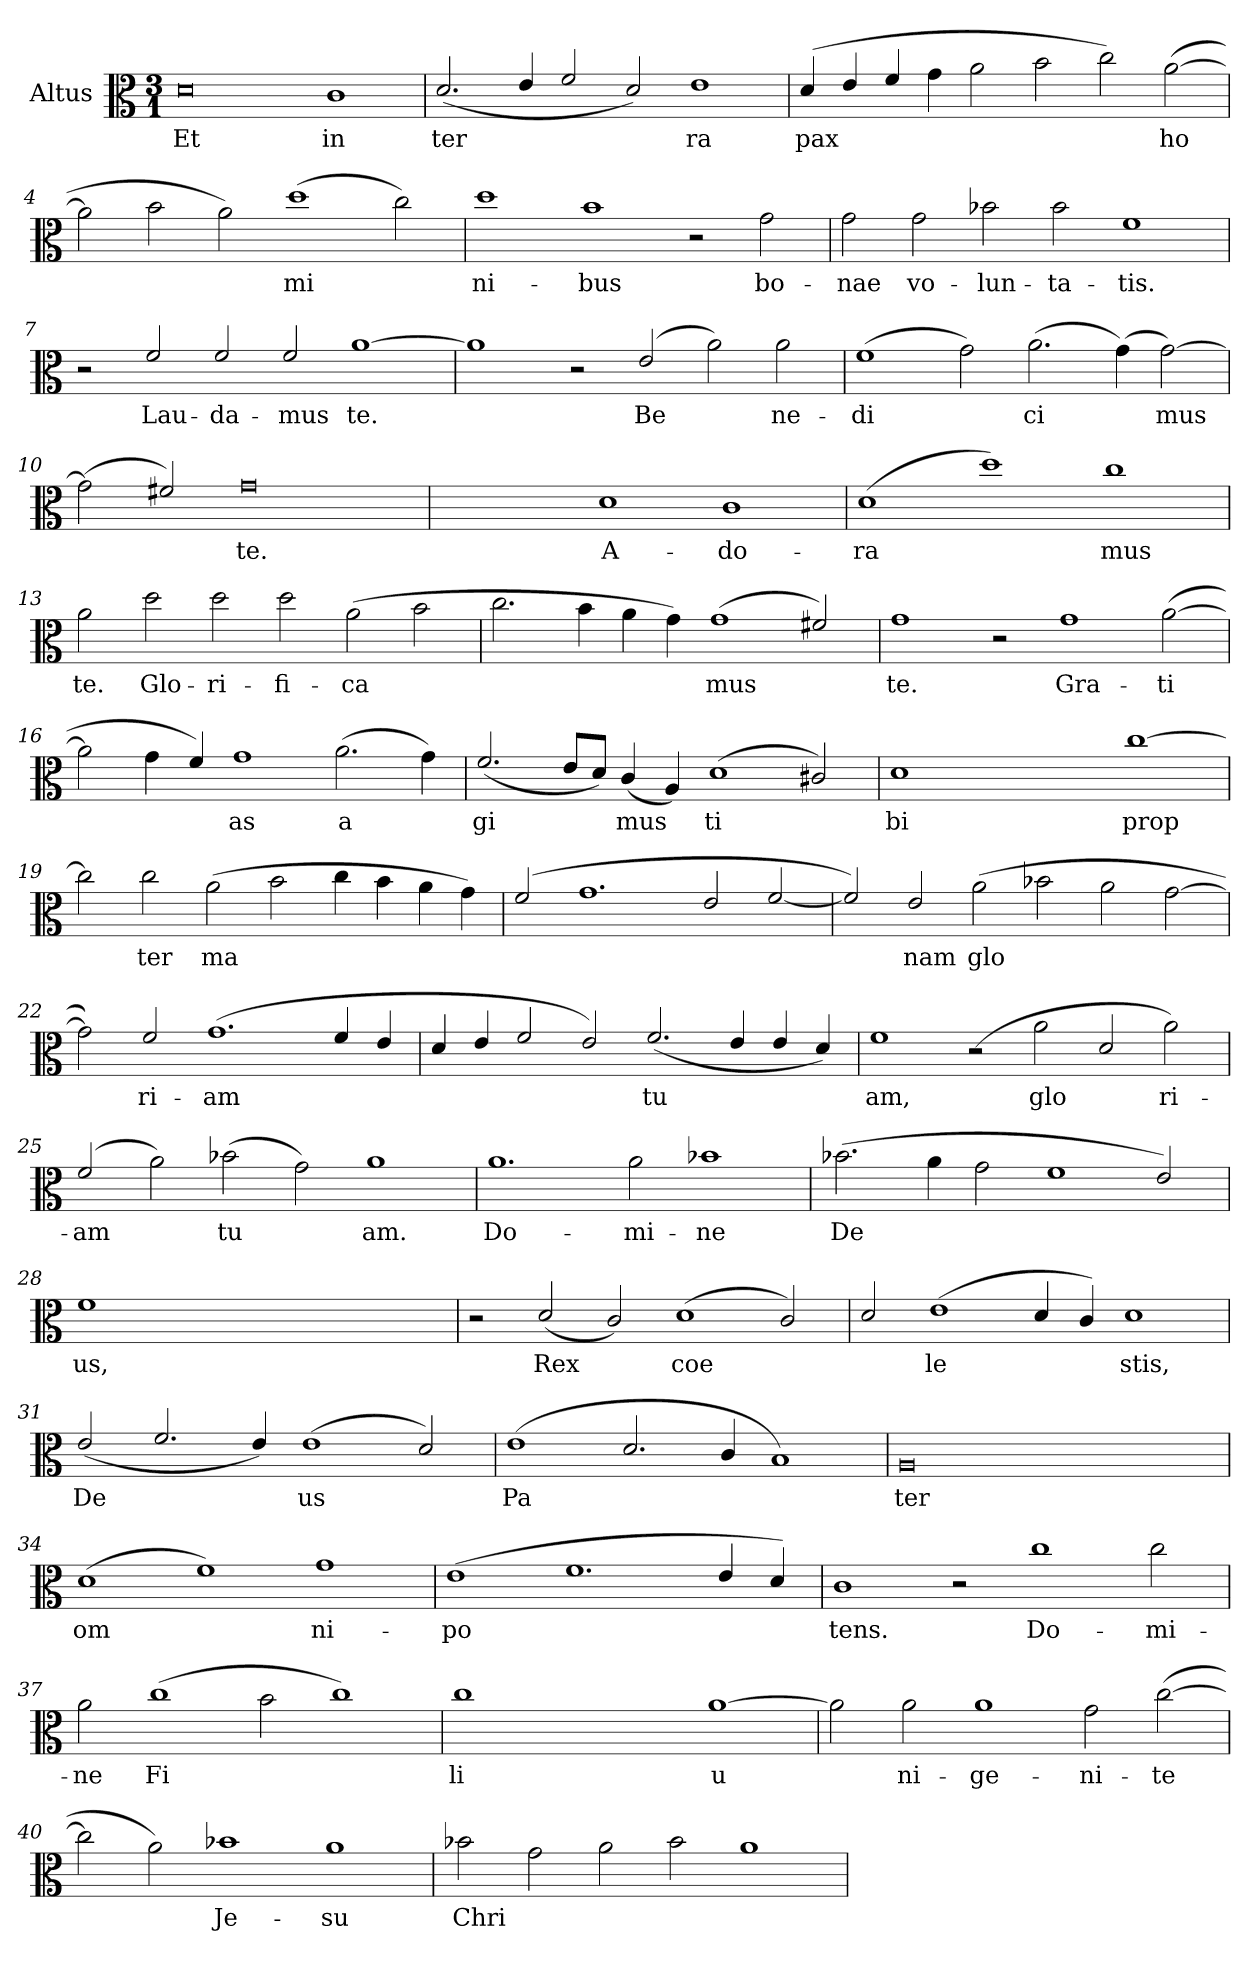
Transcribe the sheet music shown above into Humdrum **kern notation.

**kern	**text
*part1	*part1
*staff1	*staff1
*I"Altus	*
*I'A	*
*clefC3	*
*ITrd4c7	*
*k[b-]	*
*M3/1	*
=1	=1
!	!LO:LY:b
0G	Et
!	!LO:LY:b
1F	in
=2	=2
!	!LO:LY:b
(2.G/	ter
4A/	.
2B-/	.
2G/)	.
!	!LO:LY:b
1A	ra
=3	=3
!	!LO:LY:b
(4G/	pax
4A/	.
4B-/	.
4c\	.
2d\	.
2e\	.
2f\)	.
!	!LO:LY:b
([2d\	ho
!!LO:LB:g=z
=4	=4
2d\]	.
2e\	.
2d\)	.
!	!LO:LY:b
(1g	mi
2f\)	.
=5	=5
!	!LO:LY:b
1g	ni-
!	!LO:LY:b
1e	bus
2r	.
!	!LO:LY:b
2c\	bo-
!!LO:LB:g=z
=6	=6
!	!LO:LY:b
2c\	nae
!	!LO:LY:b
2c\	vo-
!	!LO:LY:b
2e-X\	lun-
!	!LO:LY:b
2e-\	ta-
!	!LO:LY:b
1B-	tis.
=7	=7
2r	.
!	!LO:LY:b
2B-/	Lau-
!	!LO:LY:b
2B-/	da-
!	!LO:LY:b
2B-/	mus
!	!LO:LY:b
[1d	te.
=8	=8
1d]	.
2r	.
!	!LO:LY:b
(2A/	Be
2d\)	.
!	!LO:LY:b
2d\	ne-
!!LO:LB:g=z
=9	=9
!	!LO:LY:b
(1B-	di
2c\)	.
!	!LO:LY:b
(2.d\	ci
(4c\)	.
!	!LO:LY:b
[2c\)	mus
!!LO:LB:g=z
=10	=10
(2c\]	.
2Bn/)	.
!	!LO:LY:b
0c	te.
=11	=11
2ryy	.
2ryy	.
!	!LO:LY:b
1G	A-
!	!LO:LY:b
1F	do-
=12	=12
!	!LO:LY:b
(1G	ra
1g)	.
!	!LO:LY:b
1f	mus
=13	=13
!	!LO:LY:b
2d\	te.
!	!LO:LY:b
2g\	Glo-
!	!LO:LY:b
2g\	ri-
!	!LO:LY:b
2g\	fi-
!	!LO:LY:b
(2d\	ca
2e\	.
!!LO:LB:g=z
=14	=14
2.f\	.
4e\	.
4d\	.
4c\)	.
!	!LO:LY:b
(1c	mus
2Bn/)	.
!!LO:LB:g=z
=15	=15
!	!LO:LY:b
1c	te.
2r	.
!	!LO:LY:b
1c	Gra-
!	!LO:LY:b
([2d\	ti
=16	=16
2d\]	.
4c\	.
4B-/)	.
!	!LO:LY:b
1c	as
!	!LO:LY:b
(2.d\	a
4c\)	.
=17	=17
!	!LO:LY:b
(2.B-/	gi
8A/L	.
8G/J)	.
!	!LO:LY:b
(4F/	mus
4D/)	.
!	!LO:LY:b
(1G	ti
2F#X/)	.
!!LO:LB:g=z
=18	=18
!	!LO:LY:b
1G	bi
2ryy	.
2ryy	.
!	!LO:LY:b
[1f	prop
=19	=19
2f\]	.
!	!LO:LY:b
2f\	ter
!	!LO:LY:b
(2d\	ma
2e\	.
4f\	.
4e\	.
4d\	.
4c\)	.
!!LO:LB:g=z
=20	=20
(2B-/	.
1.c	.
2A/	.
[2B-/	.
=21	=21
2B-/])	.
!	!LO:LY:b
2A/	nam
!	!LO:LY:b
(2d\	glo
2e-X\	.
2d\	.
[2c\	.
=22	=22
2c\])	.
!	!LO:LY:b
2B-/	ri-
!	!LO:LY:b
(1.c	am
4B-/	.
4A/	.
!!LO:LB:g=z
=23	=23
4G/	.
4A/	.
2B-/	.
2A/)	.
!	!LO:LY:b
(2.B-/	tu
4A/	.
4A/	.
4G/)	.
=24	=24
!	!LO:LY:b
1B-	am,
(2r	.
!	!LO:LY:b
2d\	glo
2G/	.
!	!LO:LY:b
2d\)	ri-
!!LO:LB:g=z
=25	=25
!	!LO:LY:b
(2B-/	am
2d\)	.
!	!LO:LY:b
(2e-X\	tu
2c\)	.
!	!LO:LY:b
1d	am.
=26	=26
!	!LO:LY:b
1.d	Do-
!	!LO:LY:b
2d\	mi-
!	!LO:LY:b
1e-X	ne
=27	=27
!	!LO:LY:b
(2.e-X\	De
4d\	.
2c\	.
1B-	.
2A/)	.
!!LO:LB:g=z
=28	=28
!	!LO:LY:b
1B-	us,
2ryy	.
2ryy	.
2ryy	.
2ryy	.
=29	=29
2r	.
!	!LO:LY:b
(2G/	Rex
2F/)	.
!	!LO:LY:b
(1G	coe
2F/)	.
!!LO:PB:g=z
=30	=30
!	!LO:LY:b
2G/	_-
!	!LO:LY:b
(1A	le
4G/	.
4F/)	.
!	!LO:LY:b
1G	stis,
=31	=31
!	!LO:LY:b
(2A/	De
2.B-/	.
4A/)	.
!	!LO:LY:b
(1A	us
2G/)	.
=32	=32
!	!LO:LY:b
(1A	Pa
2.G/	.
4F/	.
1E)	.
=33	=33
!	!LO:LY:b
0D	ter
2ryy	.
2ryy	.
!!LO:LB:g=z
=34	=34
!	!LO:LY:b
(1G	om
1B-)	.
!	!LO:LY:b
1c	ni-
=35	=35
!	!LO:LY:b
(1A	po
1.B-	.
4A/	.
4G/)	.
!!LO:LB:g=z
=36	=36
!	!LO:LY:b
1F	tens.
2r	.
!	!LO:LY:b
1f	Do-
!	!LO:LY:b
2f\	mi-
=37	=37
!	!LO:LY:b
2d\	ne
!	!LO:LY:b
(1f	Fi
2e\	.
1f)	.
=38	=38
!	!LO:LY:b
1f	li
2ryy	.
2ryy	.
!	!LO:LY:b
[1d	u
!!LO:LB:g=z
=39	=39
2d\]	.
!	!LO:LY:b
2d\	ni-
!	!LO:LY:b
1d	ge-
!	!LO:LY:b
2c\	ni-
!	!LO:LY:b
([2f\	te
=40	=40
2f\]	.
2d\)	.
!	!LO:LY:b
1e-X	Je-
!	!LO:LY:b
1d	su
!!LO:LB:g=z
=41	=41
!	!LO:LY:b
2e-X\	Chri
2c\	.
2d\	.
2e-\	.
1d	.
=	=
*-	*-
